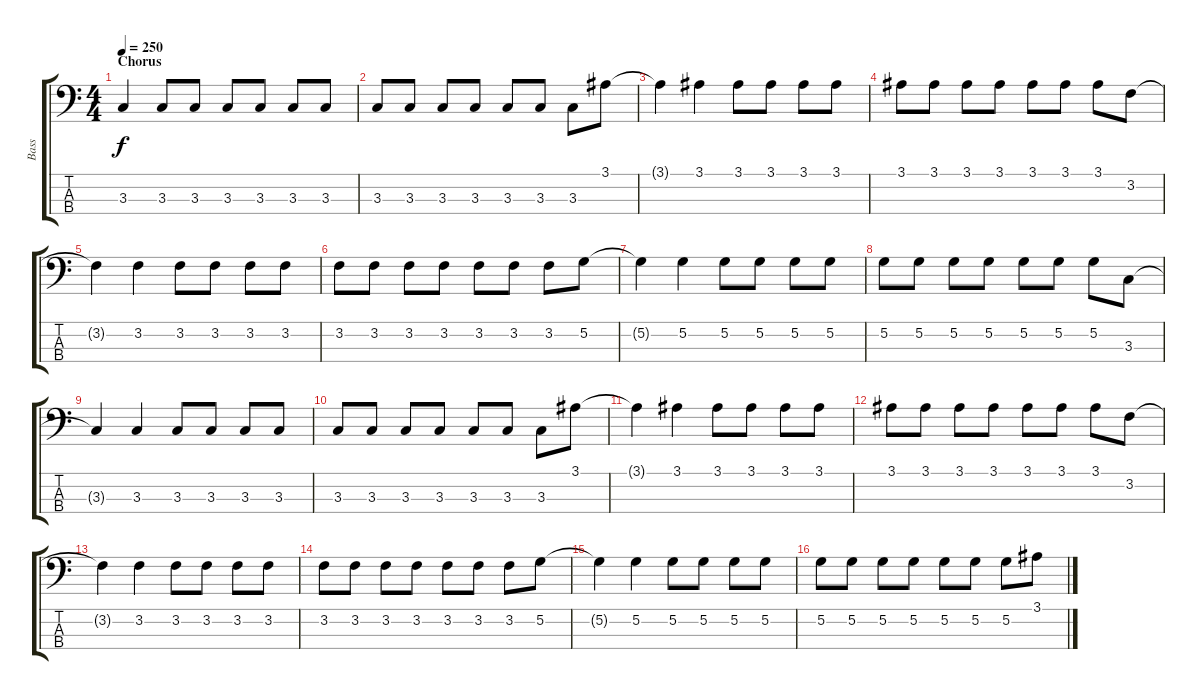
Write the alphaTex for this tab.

\track ("Bass" "Bass") {instrument electricbassfinger}
\staff {score tabs}
\tuning (G2 D2 A1 E1) {hide}
\ts (4 4)
\section ("" "Chorus")
\tempo 250
\clef f4
\ks c
3.3.4{dy f} 3.3.8 3.3.8 3.3.8 3.3.8 3.3.8 3.3.8 |
3.3.8 3.3.8 3.3.8 3.3.8 3.3.8 3.3.8 3.3.8 3.1.8 |
3.1{t}.4 3.1.4 3.1.8 3.1.8 3.1.8 3.1.8 |
3.1.8 3.1.8 3.1.8 3.1.8 3.1.8 3.1.8 3.1.8 3.2.8 |
3.2{t}.4 3.2.4 3.2.8 3.2.8 3.2.8 3.2.8 |
3.2.8 3.2.8 3.2.8 3.2.8 3.2.8 3.2.8 3.2.8 5.2.8 |
5.2{t}.4 5.2.4 5.2.8 5.2.8 5.2.8 5.2.8 |
5.2.8 5.2.8 5.2.8 5.2.8 5.2.8 5.2.8 5.2.8 3.3.8 |
3.3{t}.4 3.3.4 3.3.8 3.3.8 3.3.8 3.3.8 |
3.3.8 3.3.8 3.3.8 3.3.8 3.3.8 3.3.8 3.3.8 3.1.8 |
3.1{t}.4 3.1.4 3.1.8 3.1.8 3.1.8 3.1.8 |
3.1.8 3.1.8 3.1.8 3.1.8 3.1.8 3.1.8 3.1.8 3.2.8 |
3.2{t}.4 3.2.4 3.2.8 3.2.8 3.2.8 3.2.8 |
3.2.8 3.2.8 3.2.8 3.2.8 3.2.8 3.2.8 3.2.8 5.2.8 |
5.2{t}.4 5.2.4 5.2.8 5.2.8 5.2.8 5.2.8 |
5.2.8 5.2.8 5.2.8 5.2.8 5.2.8 5.2.8 5.2.8 3.1.8
